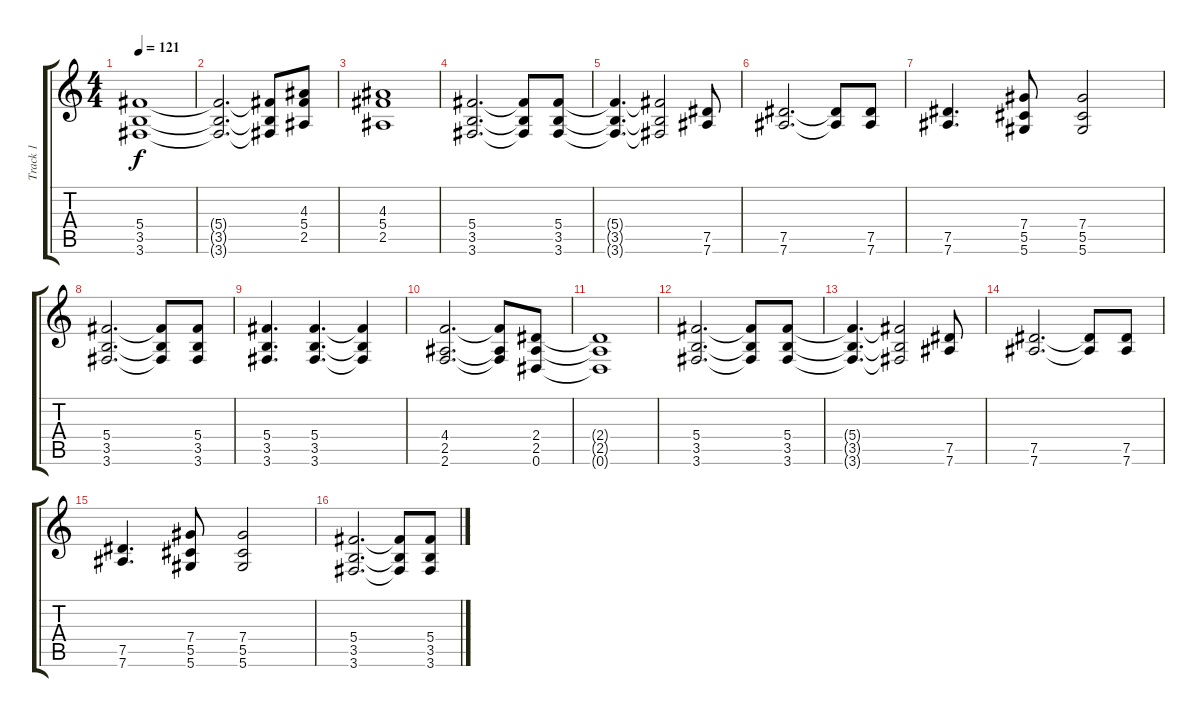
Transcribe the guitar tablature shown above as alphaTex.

\track ("Track 1" "Track 1") {instrument distortionguitar}
\staff {score tabs}
\tuning (Eb4 Bb3 Gb3 Db3 Ab2 Eb2) {hide}
\ts (4 4)
\tempo 121
\clef g2
\ks c
(5.4 3.5 3.6).1{dy f} |
(5.4{t} 3.5{t} 3.6{t}).2{d} (5.4{t} 3.5{t} 3.6{t}).8 (4.3 5.4 2.5).8 |
(4.3 5.4 2.5).1 |
(5.4 3.5 3.6).2{d} (5.4{t} 3.5{t} 3.6{t}).8 (5.4 3.5 3.6).8 |
(5.4{t} 3.5{t} 3.6{t}).4{d} (5.4{t} 3.5{t} 3.6{t}).2 (7.5 7.6).8 |
(7.5 7.6).2{d} (7.5{t} 7.6{t}).8 (7.5 7.6).8 |
(7.5 7.6).4{d} (7.4 5.5 5.6).8 (7.4 5.5 5.6).2 |
(5.4 3.5 3.6).2{d} (5.4{t} 3.5{t} 3.6{t}).8 (5.4 3.5 3.6).8 |
(5.4 3.5 3.6).4{d} (5.4 3.5 3.6).4{d} (5.4{t} 3.5{t} 3.6{t}).4 |
(4.4 2.5 2.6).2{d} (4.4{t} 2.5{t} 2.6{t}).8 (2.4 2.5 0.6).8 |
(2.4{t} 2.5{t} 0.6{t}).1 |
(5.4 3.5 3.6).2{d} (5.4{t} 3.5{t} 3.6{t}).8 (5.4 3.5 3.6).8 |
(5.4{t} 3.5{t} 3.6{t}).4{d} (5.4{t} 3.5{t} 3.6{t}).2 (7.5 7.6).8 |
(7.5 7.6).2{d} (7.5{t} 7.6{t}).8 (7.5 7.6).8 |
(7.5 7.6).4{d} (7.4 5.5 5.6).8 (7.4 5.5 5.6).2 |
(5.4 3.5 3.6).2{d} (5.4{t} 3.5{t} 3.6{t}).8 (5.4 3.5 3.6).8
